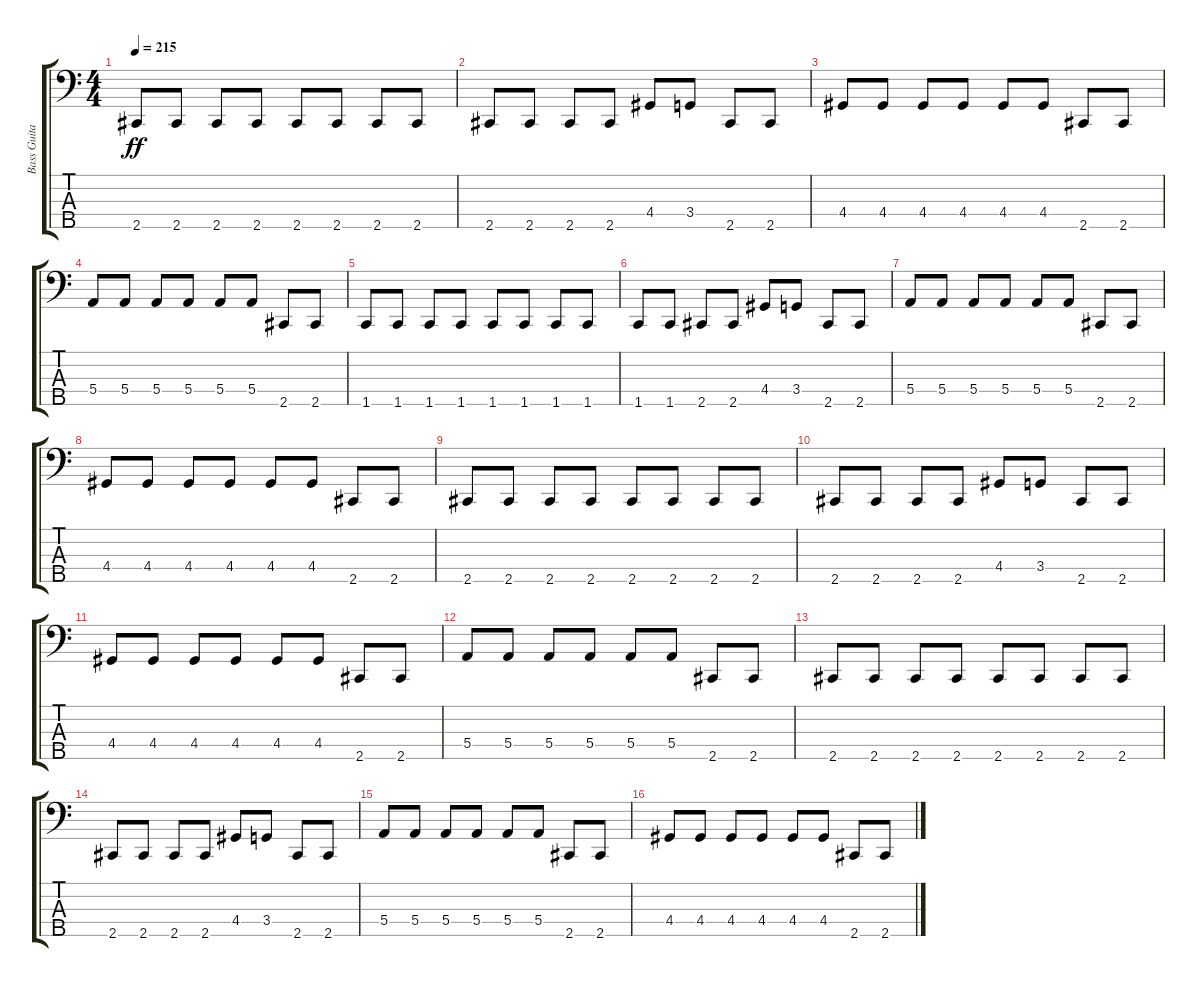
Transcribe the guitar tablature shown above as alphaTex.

\track ("Bass Guitar" "Bass Guita") {instrument electricbassfinger}
\staff {score tabs}
\tuning (G2 D2 A1 E1 B0) {hide}
\ts (4 4)
\tempo 215
\clef f4
\ks c
2.5.8{dy ff} 2.5.8 2.5.8 2.5.8 2.5.8 2.5.8 2.5.8 2.5.8 |
2.5.8 2.5.8 2.5.8 2.5.8 4.4.8 3.4.8 2.5.8 2.5.8 |
4.4.8 4.4.8 4.4.8 4.4.8 4.4.8 4.4.8 2.5.8 2.5.8 |
5.4.8 5.4.8 5.4.8 5.4.8 5.4.8 5.4.8 2.5.8 2.5.8 |
1.5.8 1.5.8 1.5.8 1.5.8 1.5.8 1.5.8 1.5.8 1.5.8 |
1.5.8 1.5.8 2.5.8 2.5.8 4.4.8 3.4.8 2.5.8 2.5.8 |
5.4.8 5.4.8 5.4.8 5.4.8 5.4.8 5.4.8 2.5.8 2.5.8 |
4.4.8 4.4.8 4.4.8 4.4.8 4.4.8 4.4.8 2.5.8 2.5.8 |
2.5.8 2.5.8 2.5.8 2.5.8 2.5.8 2.5.8 2.5.8 2.5.8 |
2.5.8 2.5.8 2.5.8 2.5.8 4.4.8 3.4.8 2.5.8 2.5.8 |
4.4.8 4.4.8 4.4.8 4.4.8 4.4.8 4.4.8 2.5.8 2.5.8 |
5.4.8 5.4.8 5.4.8 5.4.8 5.4.8 5.4.8 2.5.8 2.5.8 |
2.5.8 2.5.8 2.5.8 2.5.8 2.5.8 2.5.8 2.5.8 2.5.8 |
2.5.8 2.5.8 2.5.8 2.5.8 4.4.8 3.4.8 2.5.8 2.5.8 |
5.4.8 5.4.8 5.4.8 5.4.8 5.4.8 5.4.8 2.5.8 2.5.8 |
4.4.8 4.4.8 4.4.8 4.4.8 4.4.8 4.4.8 2.5.8 2.5.8
